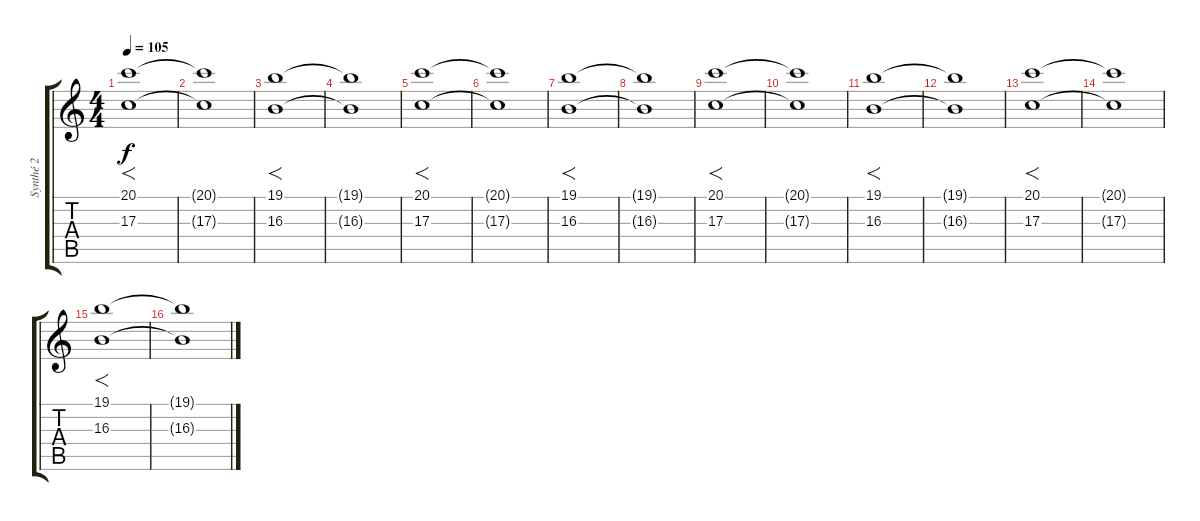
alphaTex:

\track ("Synthé 2" "Synthé 2") {instrument lead7fifths}
\staff {score tabs}
\tuning (E4 B3 G3 D3 A2 E2) {hide}
\ts (4 4)
\tempo 105
\clef g2
\ks c
(20.1 17.3).1{f dy f} |
(20.1{t} 17.3{t}).1 |
(19.1 16.3).1{f} |
(19.1{t} 16.3{t}).1 |
(20.1 17.3).1{f} |
(20.1{t} 17.3{t}).1 |
(19.1 16.3).1{f} |
(19.1{t} 16.3{t}).1 |
(20.1 17.3).1{f} |
(20.1{t} 17.3{t}).1 |
(19.1 16.3).1{f} |
(19.1{t} 16.3{t}).1 |
(20.1 17.3).1{f} |
(20.1{t} 17.3{t}).1 |
(19.1 16.3).1{f} |
(19.1{t} 16.3{t}).1
